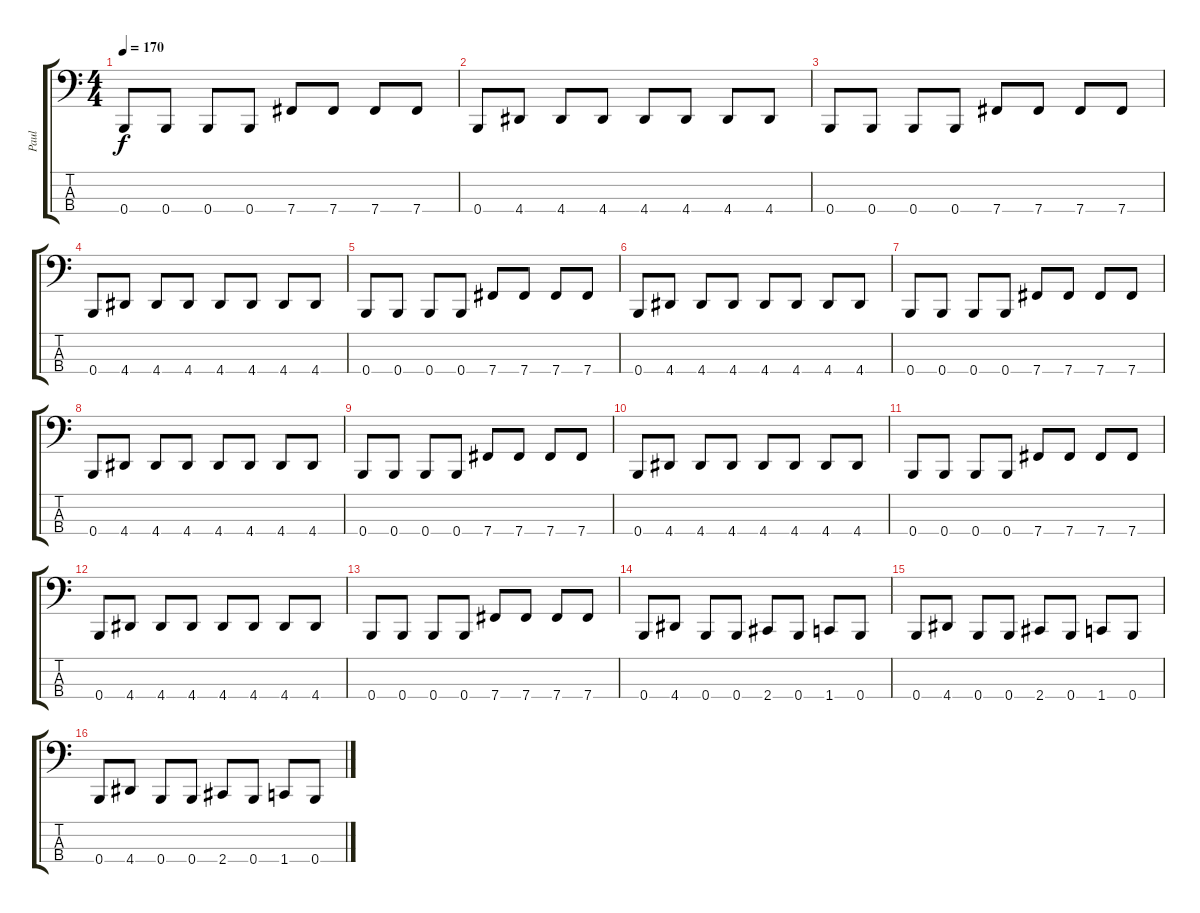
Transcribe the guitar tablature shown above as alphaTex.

\track ("Paul" "Paul") {instrument electricbassfinger}
\staff {score tabs}
\tuning (E2 B1 Gb1 B0) {hide}
\ts (4 4)
\tempo 170
\clef f4
\ks c
0.4.8{dy f} 0.4.8 0.4.8 0.4.8 7.4.8 7.4.8 7.4.8 7.4.8 |
0.4.8 4.4.8 4.4.8 4.4.8 4.4.8 4.4.8 4.4.8 4.4.8 |
0.4.8 0.4.8 0.4.8 0.4.8 7.4.8 7.4.8 7.4.8 7.4.8 |
0.4.8 4.4.8 4.4.8 4.4.8 4.4.8 4.4.8 4.4.8 4.4.8 |
0.4.8 0.4.8 0.4.8 0.4.8 7.4.8 7.4.8 7.4.8 7.4.8 |
0.4.8 4.4.8 4.4.8 4.4.8 4.4.8 4.4.8 4.4.8 4.4.8 |
0.4.8 0.4.8 0.4.8 0.4.8 7.4.8 7.4.8 7.4.8 7.4.8 |
0.4.8 4.4.8 4.4.8 4.4.8 4.4.8 4.4.8 4.4.8 4.4.8 |
0.4.8 0.4.8 0.4.8 0.4.8 7.4.8 7.4.8 7.4.8 7.4.8 |
0.4.8 4.4.8 4.4.8 4.4.8 4.4.8 4.4.8 4.4.8 4.4.8 |
0.4.8 0.4.8 0.4.8 0.4.8 7.4.8 7.4.8 7.4.8 7.4.8 |
0.4.8 4.4.8 4.4.8 4.4.8 4.4.8 4.4.8 4.4.8 4.4.8 |
0.4.8 0.4.8 0.4.8 0.4.8 7.4.8 7.4.8 7.4.8 7.4.8 |
0.4.8 4.4.8 0.4.8 0.4.8 2.4.8 0.4.8 1.4.8 0.4.8 |
0.4.8 4.4.8 0.4.8 0.4.8 2.4.8 0.4.8 1.4.8 0.4.8 |
0.4.8 4.4.8 0.4.8 0.4.8 2.4.8 0.4.8 1.4.8 0.4.8
